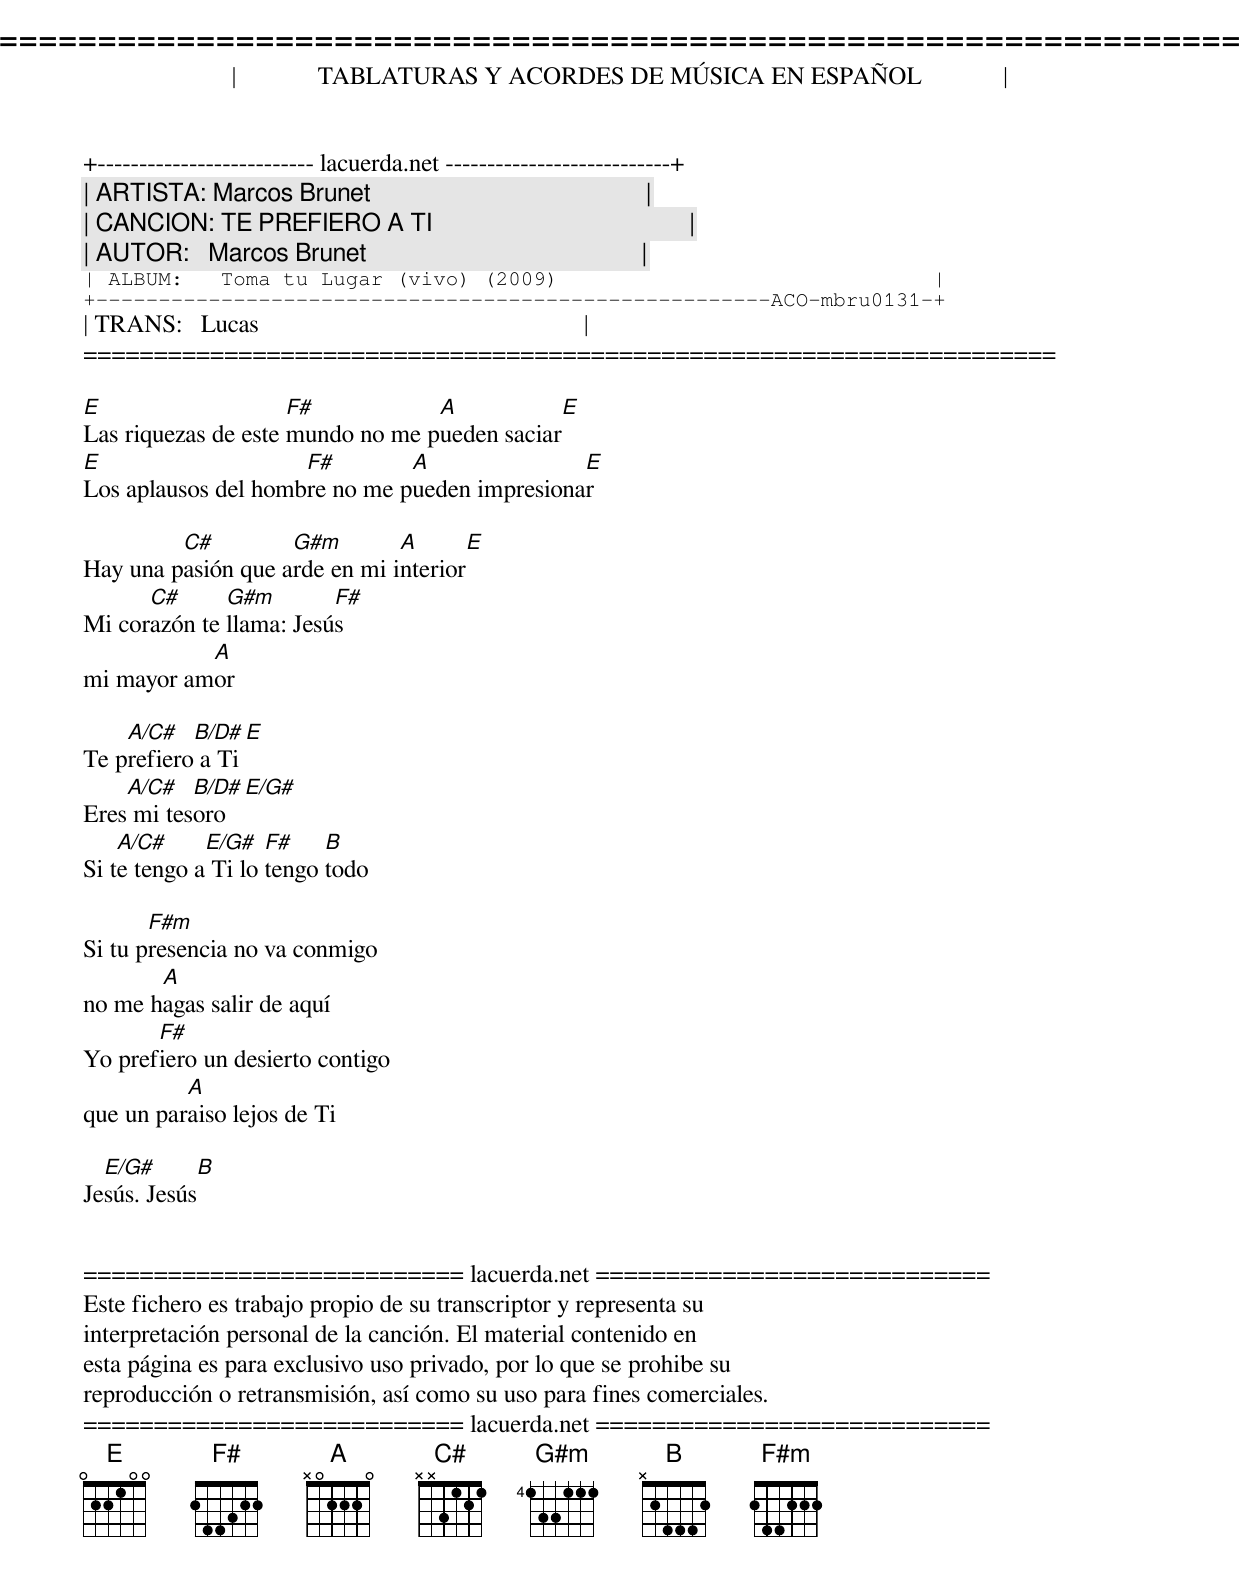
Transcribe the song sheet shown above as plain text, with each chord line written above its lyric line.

=====================================================================
|             TABLATURAS Y ACORDES DE MÚSICA EN ESPAÑOL             |
+-------------------------- lacuerda.net ---------------------------+
| ARTISTA: Marcos Brunet                                            |
| CANCION: TE PREFIERO A TI                                         |
| AUTOR:   Marcos Brunet                                            |
| ALBUM:   Toma tu Lugar (vivo) (2009)                              |
+------------------------------------------------------ACO-mbru0131-+
| TRANS:   Lucas                                                    |
=====================================================================

E                    F#           A           E
Las riquezas de este mundo no me pueden saciar
E                    F#        A               E
Los aplausos del hombre no me pueden impresionar

         C#         G#m        A      E
Hay una pasión que arde en mi interior
      C#      G#m        F#
Mi corazón te llama: Jesús
           A
mi mayor amor

    A/C#   B/D#   E
Te prefiero a Ti
    A/C#   B/D#   E/G#
Eres mi tesoro
    A/C#     E/G#   F#    B
Si te tengo a Ti lo tengo todo

       F#m
Si tu presencia no va conmigo
       A
no me hagas salir de aquí
       F#
Yo prefiero un desierto contigo
          A
que un paraiso lejos de Ti

  E/G#      B
Jesús. Jesús


=========================== lacuerda.net ============================
Este fichero es trabajo propio de su transcriptor y representa su
interpretación personal de la canción. El material contenido en
esta página es para exclusivo uso privado, por lo que se prohibe su
reproducción o retransmisión, así como su uso para fines comerciales.
=========================== lacuerda.net ============================
